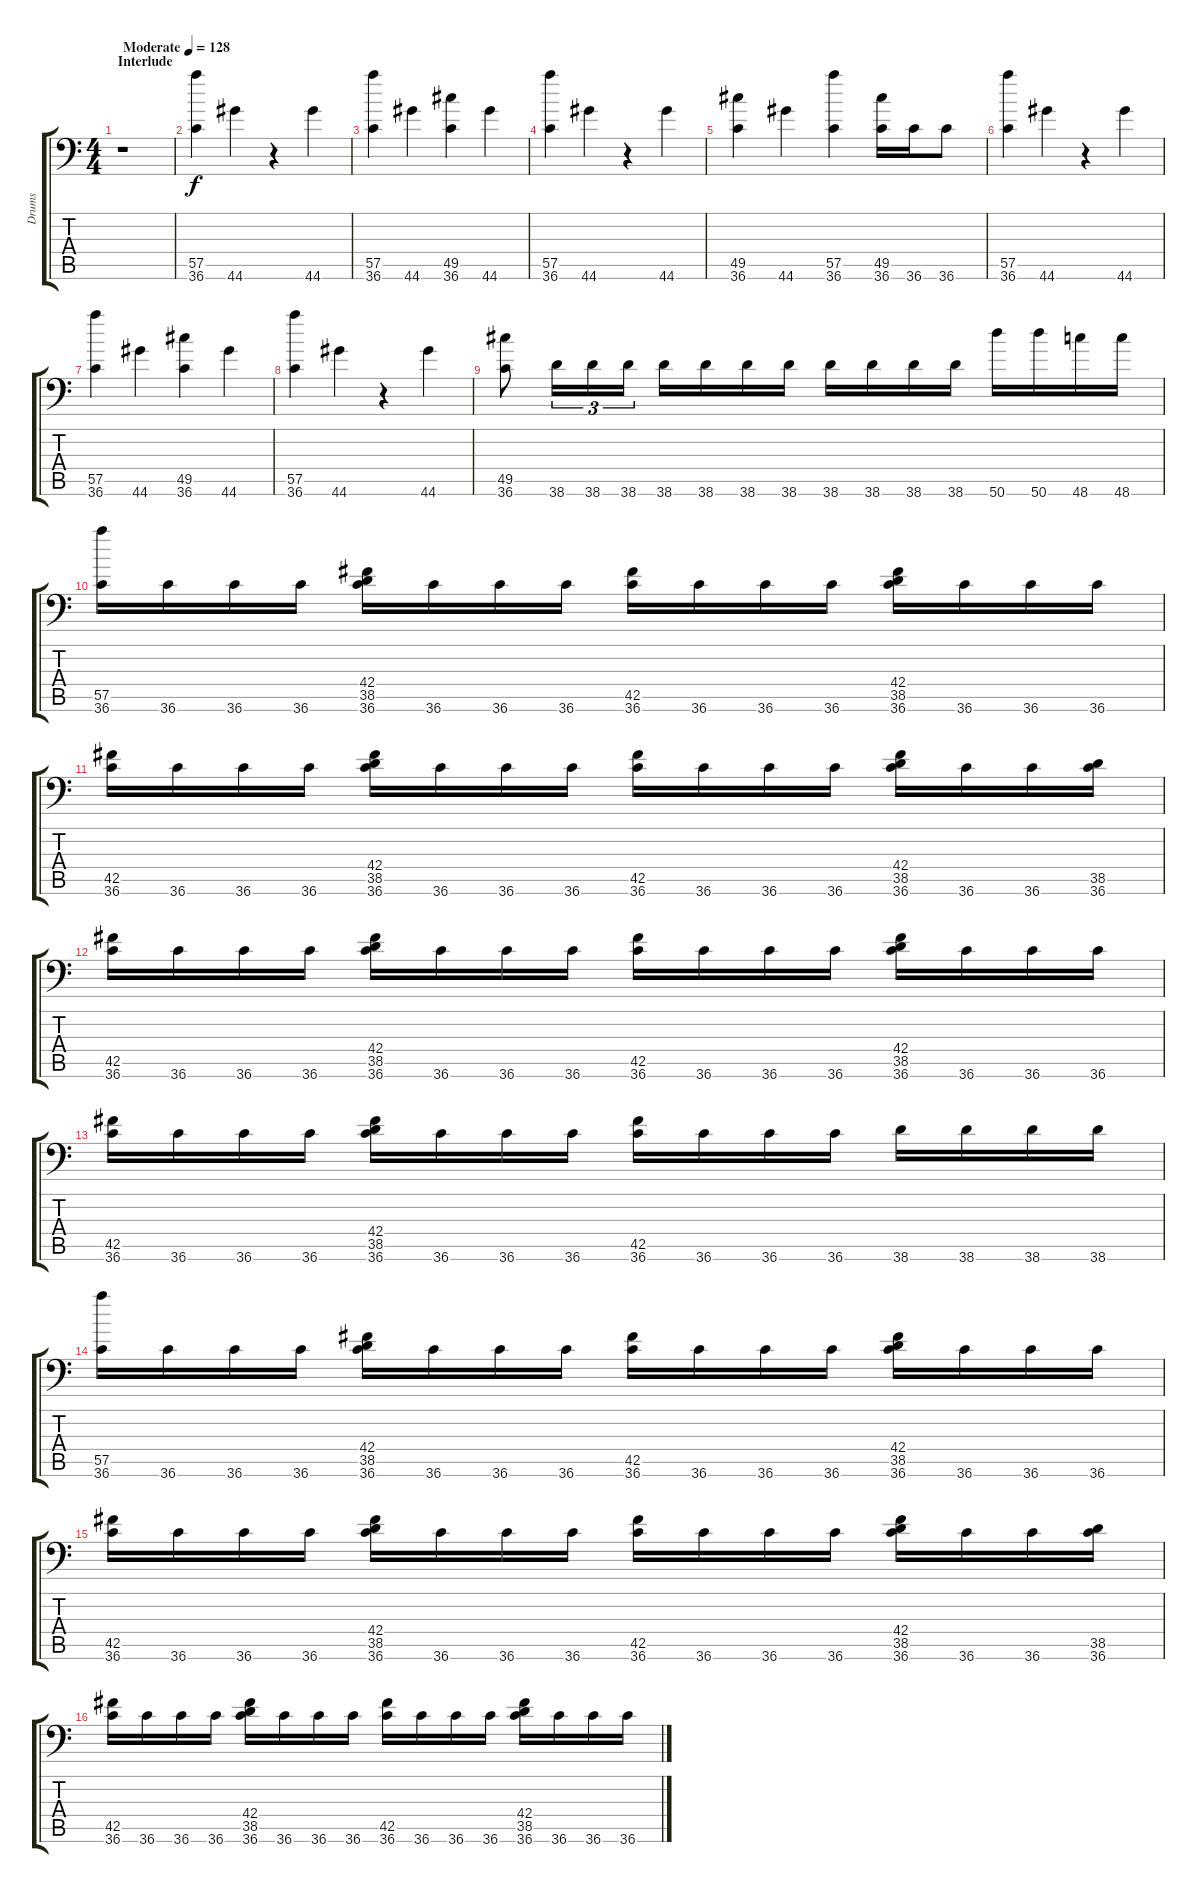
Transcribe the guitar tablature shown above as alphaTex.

\track ("Drums" "Drums") {instrument acousticgrandpiano}
\staff {score tabs}
\tuning (C-1 C-1 C-1 C-1 C-1 C-1) {hide}
\ts (4 4)
\section ("" "Interlude")
\tempo (128 "Moderate")
\clef f4
\ks c
r.1{dy f instrument acousticgrandpiano} |
(57.5 36.6).4 44.6.4 r.4 44.6.4 |
(57.5 36.6).4 44.6.4 (49.5 36.6).4 44.6.4 |
(57.5 36.6).4 44.6.4 r.4 44.6.4 |
(49.5 36.6).4 44.6.4 (57.5 36.6).4 (49.5 36.6).16 36.6.16 36.6.8 |
(57.5 36.6).4 44.6.4 r.4 44.6.4 |
(57.5 36.6).4 44.6.4 (49.5 36.6).4 44.6.4 |
(57.5 36.6).4 44.6.4 r.4 44.6.4 |
(49.5 36.6).8 38.6.16{tu (3 2)} 38.6.16{tu (3 2)} 38.6.16{tu (3 2)} 38.6.16 38.6.16 38.6.16 38.6.16 38.6.16 38.6.16 38.6.16 38.6.16 50.6.16 50.6.16 48.6.16 48.6.16 |
(57.5 36.6).16 36.6.16 36.6.16 36.6.16 (42.4 38.5 36.6).16 36.6.16 36.6.16 36.6.16 (42.5 36.6).16 36.6.16 36.6.16 36.6.16 (42.4 38.5 36.6).16 36.6.16 36.6.16 36.6.16 |
(42.5 36.6).16 36.6.16 36.6.16 36.6.16 (42.4 38.5 36.6).16 36.6.16 36.6.16 36.6.16 (42.5 36.6).16 36.6.16 36.6.16 36.6.16 (42.4 38.5 36.6).16 36.6.16 36.6.16 (38.5 36.6).16 |
(42.5 36.6).16 36.6.16 36.6.16 36.6.16 (42.4 38.5 36.6).16 36.6.16 36.6.16 36.6.16 (42.5 36.6).16 36.6.16 36.6.16 36.6.16 (42.4 38.5 36.6).16 36.6.16 36.6.16 36.6.16 |
(42.5 36.6).16 36.6.16 36.6.16 36.6.16 (42.4 38.5 36.6).16 36.6.16 36.6.16 36.6.16 (42.5 36.6).16 36.6.16 36.6.16 36.6.16 38.6.16 38.6.16 38.6.16 38.6.16 |
(57.5 36.6).16 36.6.16 36.6.16 36.6.16 (42.4 38.5 36.6).16 36.6.16 36.6.16 36.6.16 (42.5 36.6).16 36.6.16 36.6.16 36.6.16 (42.4 38.5 36.6).16 36.6.16 36.6.16 36.6.16 |
(42.5 36.6).16 36.6.16 36.6.16 36.6.16 (42.4 38.5 36.6).16 36.6.16 36.6.16 36.6.16 (42.5 36.6).16 36.6.16 36.6.16 36.6.16 (42.4 38.5 36.6).16 36.6.16 36.6.16 (38.5 36.6).16 |
(42.5 36.6).16 36.6.16 36.6.16 36.6.16 (42.4 38.5 36.6).16 36.6.16 36.6.16 36.6.16 (42.5 36.6).16 36.6.16 36.6.16 36.6.16 (42.4 38.5 36.6).16 36.6.16 36.6.16 36.6.16
